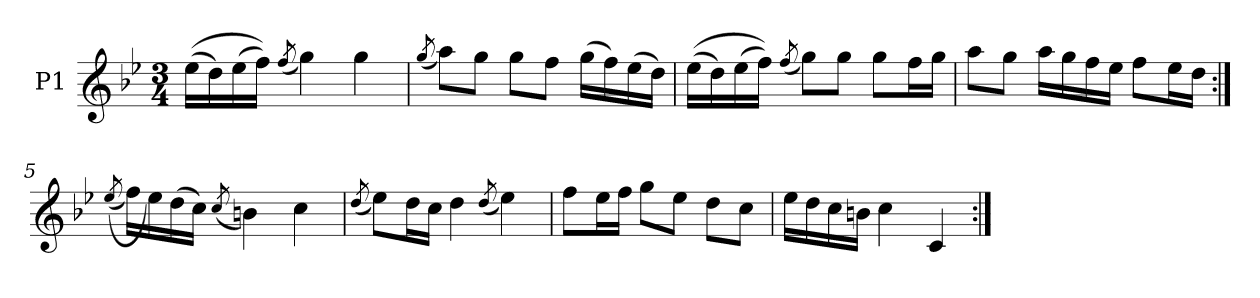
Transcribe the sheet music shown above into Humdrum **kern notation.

**kern
*part1
*staff1
*I"P1
!!LO:PB:g=z
*clefG2
*k[b-e-]
*B-:
*M3/4
=1
((16ee-i\LL
16ddi\)
(16ee-i\
16ffi\JJ))
(8qffi/
4ggi\)
4ggi\
=2
(8qggi/
8aai\L)
8ggi\J
8ggi\L
8ffi\J
(16ggi\LL
16ffi\)
(16ee-i\
16ddi\JJ)
=3
((16ee-i\LL
16ddi\)
(16ee-i\
16ffi\JJ))
(8qffi/
8ggi\L)
8ggi\J
8ggi\L
16ffi\L
16ggi\JJ
=4
8aai\L
8ggi\J
16aai\LL
16ggi\
16ffi\
16ee-i\JJ
8ffi\L
16ee-i\L
16ddi\JJ
!!LO:LB:g=z
=5:|!
((8qee-i/
16ffi\LL)
16ee-i\)
(16ddi\
16cci\JJ)
(8qcci/
4bni\)
4cci\
=6
(8qddi/
8ee-i\L)
16ddi\L
16cci\JJ
4ddi\
(8qddi/
4ee-i\)
=7
8ffi\L
16ee-i\L
16ffi\JJ
8ggi\L
8ee-i\J
8ddi\L
8cci\J
=8
16ee-i\LL
16ddi\
16cci\
16bni\JJ
4cci\
4ci/
=:|!
*-
